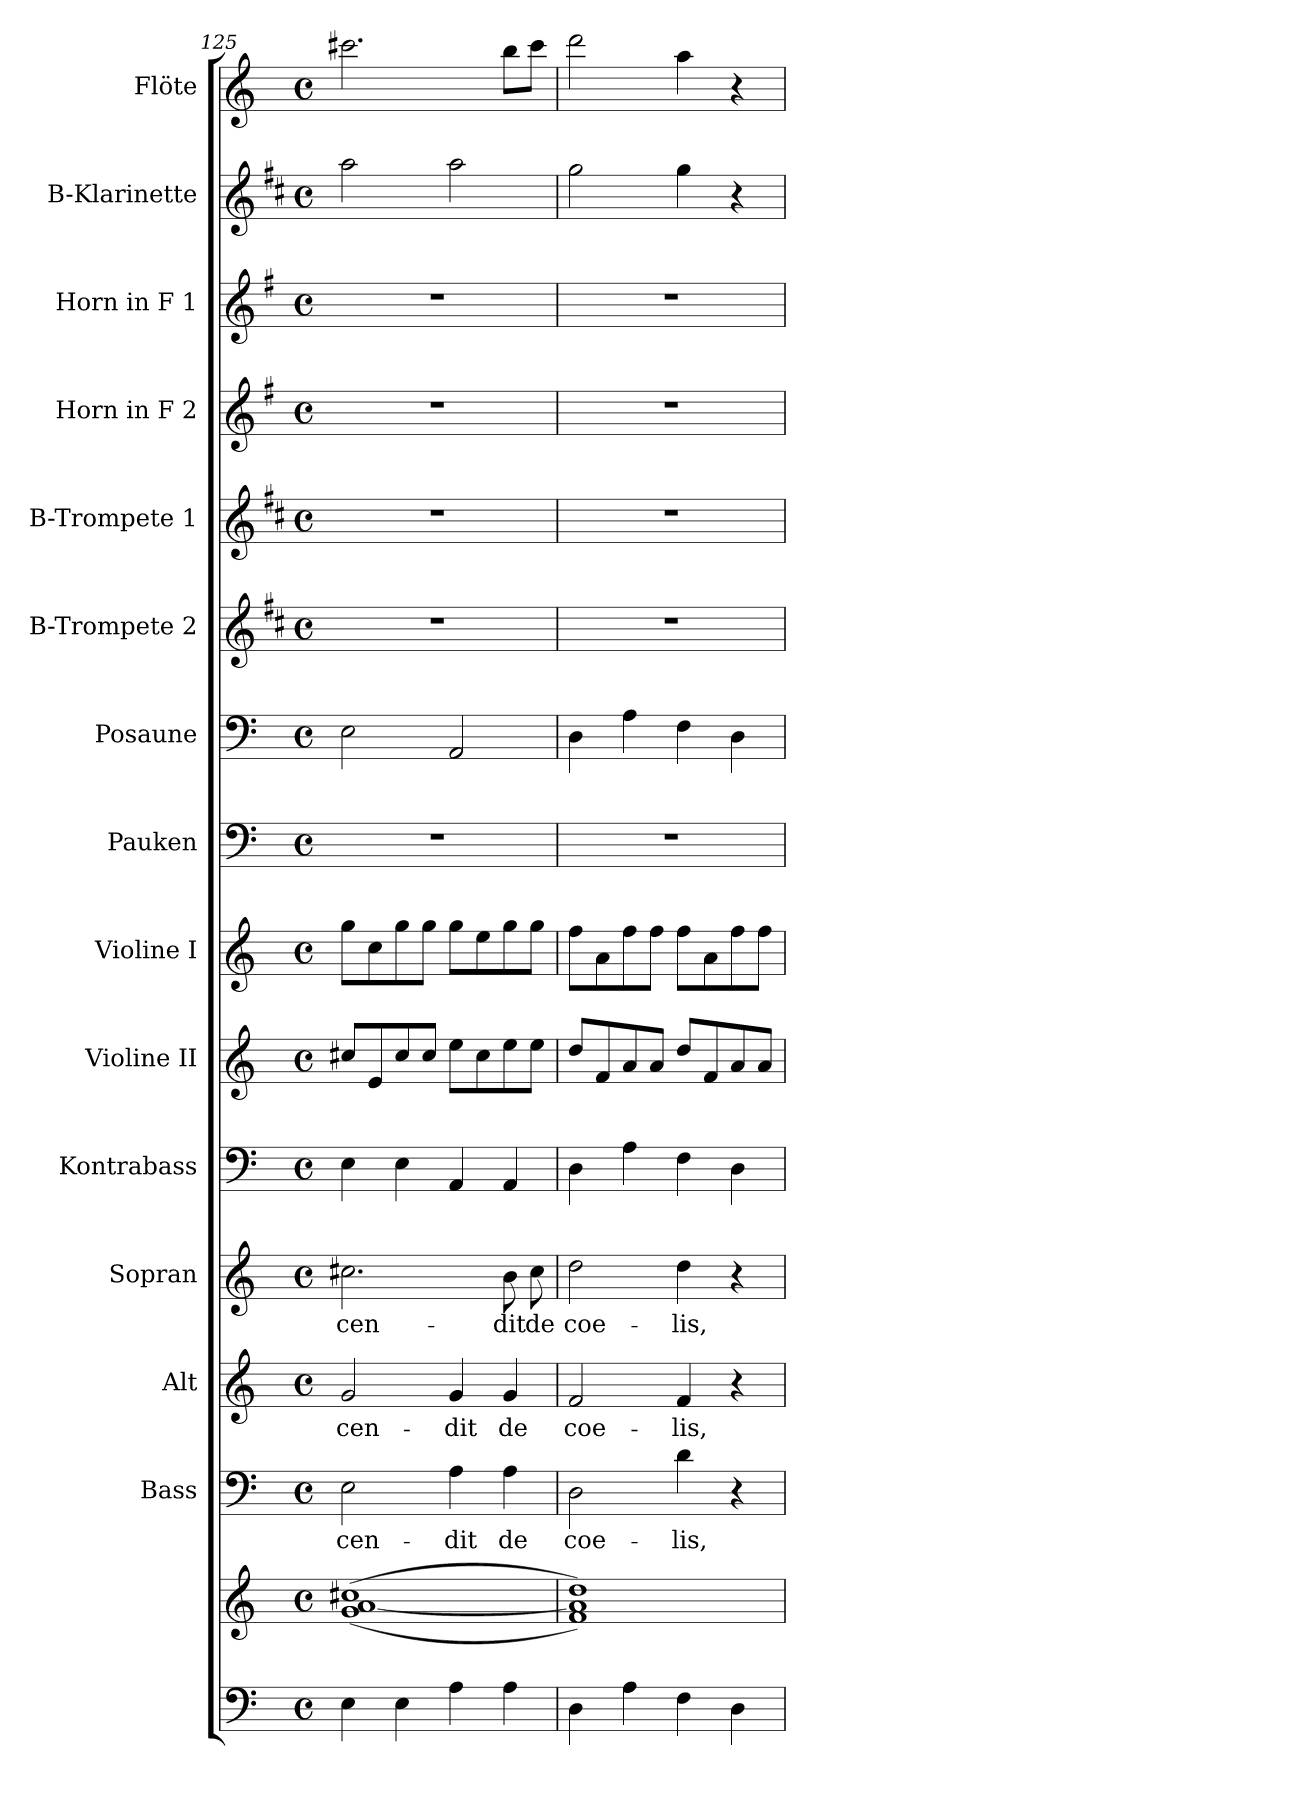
**kern	**kern	**kern	**text	**kern	**text	**kern	**text	**kern	**kern	**kern	**kern	**kern	**kern	**kern	**kern	**kern	**kern	**kern
*part15	*part15	*part14	*part14	*part13	*part13	*part12	*part12	*part11	*part10	*part9	*part8	*part7	*part6	*part5	*part4	*part3	*part2	*part1
*staff16	*staff15	*staff14	*staff14	*staff13	*staff13	*staff12	*staff12	*staff11	*staff10	*staff9	*staff8	*staff7	*staff6	*staff5	*staff4	*staff3	*staff2	*staff1
*	*	*I"Bass	*	*I"Alt	*	*I"Sopran	*	*I"Kontrabass	*I"Violine II	*I"Violine I	*I"Pauken	*I"Posaune	*I"B-Trompete 2	*I"B-Trompete 1	*I"Horn in F 2	*I"Horn in F 1	*I"B-Klarinette	*I"Flöte
*	*	*I'B.	*	*I'A.	*	*I'S.	*	*I'Kb.	*I'Vl. II	*I'Vl. I	*I'Pk.	*I'Pos.	*I'B Trp. 2	*I'B Trp. 1	*	*	*I'B Kl.	*I'Fl.
*clefF4	*clefG2	*clefF4	*	*clefG2	*	*clefG2	*	*clefF4	*clefG2	*clefG2	*clefF4	*clefF4	*clefG2	*clefG2	*clefG2	*clefG2	*clefG2	*clefG2
*	*	*	*	*	*	*	*	*ITrd7c12	*	*	*	*	*ITrd1c2	*ITrd1c2	*ITrd4c7	*ITrd4c7	*ITrd1c2	*
*k[]	*k[]	*k[]	*	*k[]	*	*k[]	*	*k[]	*k[]	*k[]	*k[]	*k[]	*k[]	*k[]	*k[]	*k[]	*k[]	*k[]
*C:	*C:	*C:	*	*C:	*	*C:	*	*C:	*C:	*C:	*C:	*C:	*C:	*C:	*C:	*C:	*C:	*C:
*M4/4	*M4/4	*M4/4	*	*M4/4	*	*M4/4	*	*M4/4	*M4/4	*M4/4	*M4/4	*M4/4	*M4/4	*M4/4	*M4/4	*M4/4	*M4/4	*M4/4
*met(c)	*met(c)	*met(c)	*	*met(c)	*	*met(c)	*	*met(c)	*met(c)	*met(c)	*met(c)	*met(c)	*met(c)	*met(c)	*met(c)	*met(c)	*met(c)	*met(c)
=125	=125	=125	=125	=125	=125	=125	=125	=125	=125	=125	=125	=125	=125	=125	=125	=125	=125	=125
!	!	!	!LO:LY:b	!	!LO:LY:b	!	!LO:LY:b	!	!	!	!	!	!	!	!	!	!	!
4E\	(>(<1g [1a 1cc#X	2E\	-cen-	2g/	-cen-	2.cc#X\	-cen-	4EE\	8cc#X/L	8gg\L	1r	2E\	1r	1r	1r	1r	2gg\	2.ccc#X\
.	.	.	.	.	.	.	.	.	8e/	8cc\	.	.	.	.	.	.	.	.
4E\	.	.	.	.	.	.	.	4EE\	8cc#/	8gg\	.	.	.	.	.	.	.	.
.	.	.	.	.	.	.	.	.	8cc#/J	8gg\J	.	.	.	.	.	.	.	.
!	!	!	!LO:LY:b	!	!LO:LY:b	!	!	!	!	!	!	!	!	!	!	!	!	!
4A\	.	4A\	-dit	4g/	-dit	.	.	4AAA/	8ee\L	8gg\L	.	2AA/	.	.	.	.	2gg\	.
.	.	.	.	.	.	.	.	.	8cc#\	8ee\	.	.	.	.	.	.	.	.
!	!	!	!LO:LY:b	!	!LO:LY:b	!	!LO:LY:b	!	!	!	!	!	!	!	!	!	!	!
4A\	.	4A\	de	4g/	de	8b\	-dit	4AAA/	8ee\	8gg\	.	.	.	.	.	.	.	8bb\L
!	!	!	!	!	!	!	!LO:LY:b	!	!	!	!	!	!	!	!	!	!	!
.	.	.	.	.	.	8cc#\	de	.	8ee\J	8gg\J	.	.	.	.	.	.	.	8ccc#\J
=126	=126	=126	=126	=126	=126	=126	=126	=126	=126	=126	=126	=126	=126	=126	=126	=126	=126	=126
!	!	!	!LO:LY:b	!	!LO:LY:b	!	!LO:LY:b	!	!	!	!	!	!	!	!	!	!	!
4D\	1f 1a] 1dd))	2D\	coe-	2f/	coe-	2dd\	coe-	4DD\	8dd/L	8ff\L	1r	4D\	1r	1r	1r	1r	2ff\	2ddd\
.	.	.	.	.	.	.	.	.	8f/	8a\	.	.	.	.	.	.	.	.
4A\	.	.	.	.	.	.	.	4AA\	8a/	8ff\	.	4A\	.	.	.	.	.	.
.	.	.	.	.	.	.	.	.	8a/J	8ff\J	.	.	.	.	.	.	.	.
!	!	!	!LO:LY:b	!	!LO:LY:b	!	!LO:LY:b	!	!	!	!	!	!	!	!	!	!	!
4F\	.	4d\	-lis,	4f/	-lis,	4dd\	-lis,	4FF\	8dd/L	8ff\L	.	4F\	.	.	.	.	4ff\	4aa\
.	.	.	.	.	.	.	.	.	8f/	8a\	.	.	.	.	.	.	.	.
4D\	.	4r	.	4r	.	4r	.	4DD\	8a/	8ff\	.	4D\	.	.	.	.	4r	4r
.	.	.	.	.	.	.	.	.	8a/J	8ff\J	.	.	.	.	.	.	.	.
=	=	=	=	=	=	=	=	=	=	=	=	=	=	=	=	=	=	=
*-	*-	*-	*-	*-	*-	*-	*-	*-	*-	*-	*-	*-	*-	*-	*-	*-	*-	*-
